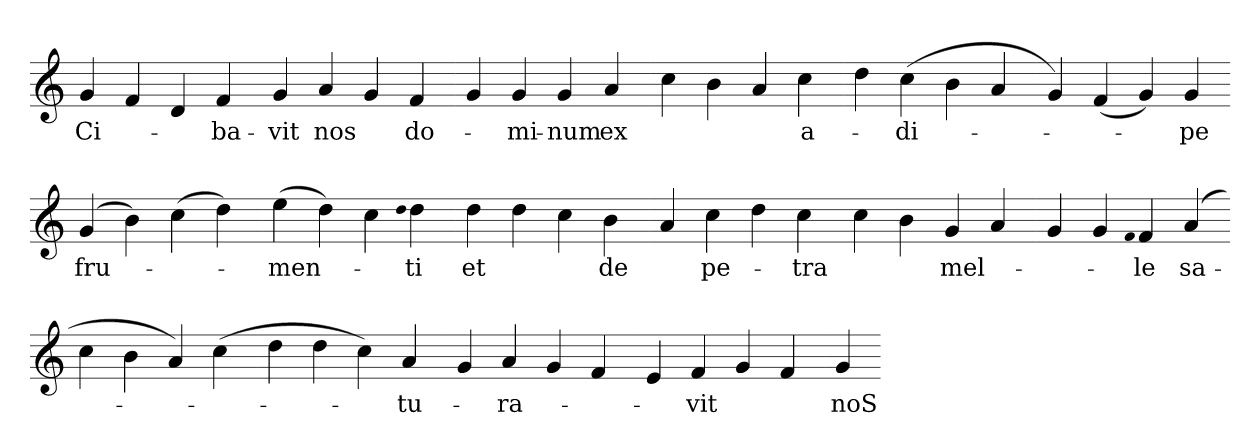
**kern	**text
*part1	*part1
*staff1	*staff1
*clefG2	*
=	=
4g	Ci-
4f	.
4d	.
4f	ba-
=-	=-
4g	vit
4a	nos
4g	.
4f	do-
=-	=-
4g	.
4g	mi-
4g	num
4a	ex
=-	=-
4cc	.
4b	.
4a	.
4cc	a-
=-	=-
4dd	.
(>4cc	di-
4b	.
4a	.
=-	=-
4g)	.
(>4f	.
4g)	.
4g	pe
=-	=-
(>4g	fru-
4b)	.
(>4cc	.
4dd)	.
=-	=-
(>4ee	men-
4dd)	.
(>4cc	.
qdd	.
4dd	ti
=-	=-
4dd	et
4dd	.
4cc	.
4b	de
=-	=-
4a	.
4cc	pe-
4dd	.
4cc	tra
=-	=-
4cc	.
4b	.
4g	mel-
4a	.
=-	=-
4g	.
4g	.
qf	.
4f	le
(>4a	sa-
=-	=-
4cc	.
4b	.
4a)	.
(>4cc	.
=-	=-
4dd	.
4dd	.
4cc)	.
4a	tu-
=-	=-
4g	.
4a	ra-
4g	.
4f	.
=-	=-
4e	.
4f	vit
4g	.
4f	.
=-	=-
4g	noS
=-	=-
*-	*-
